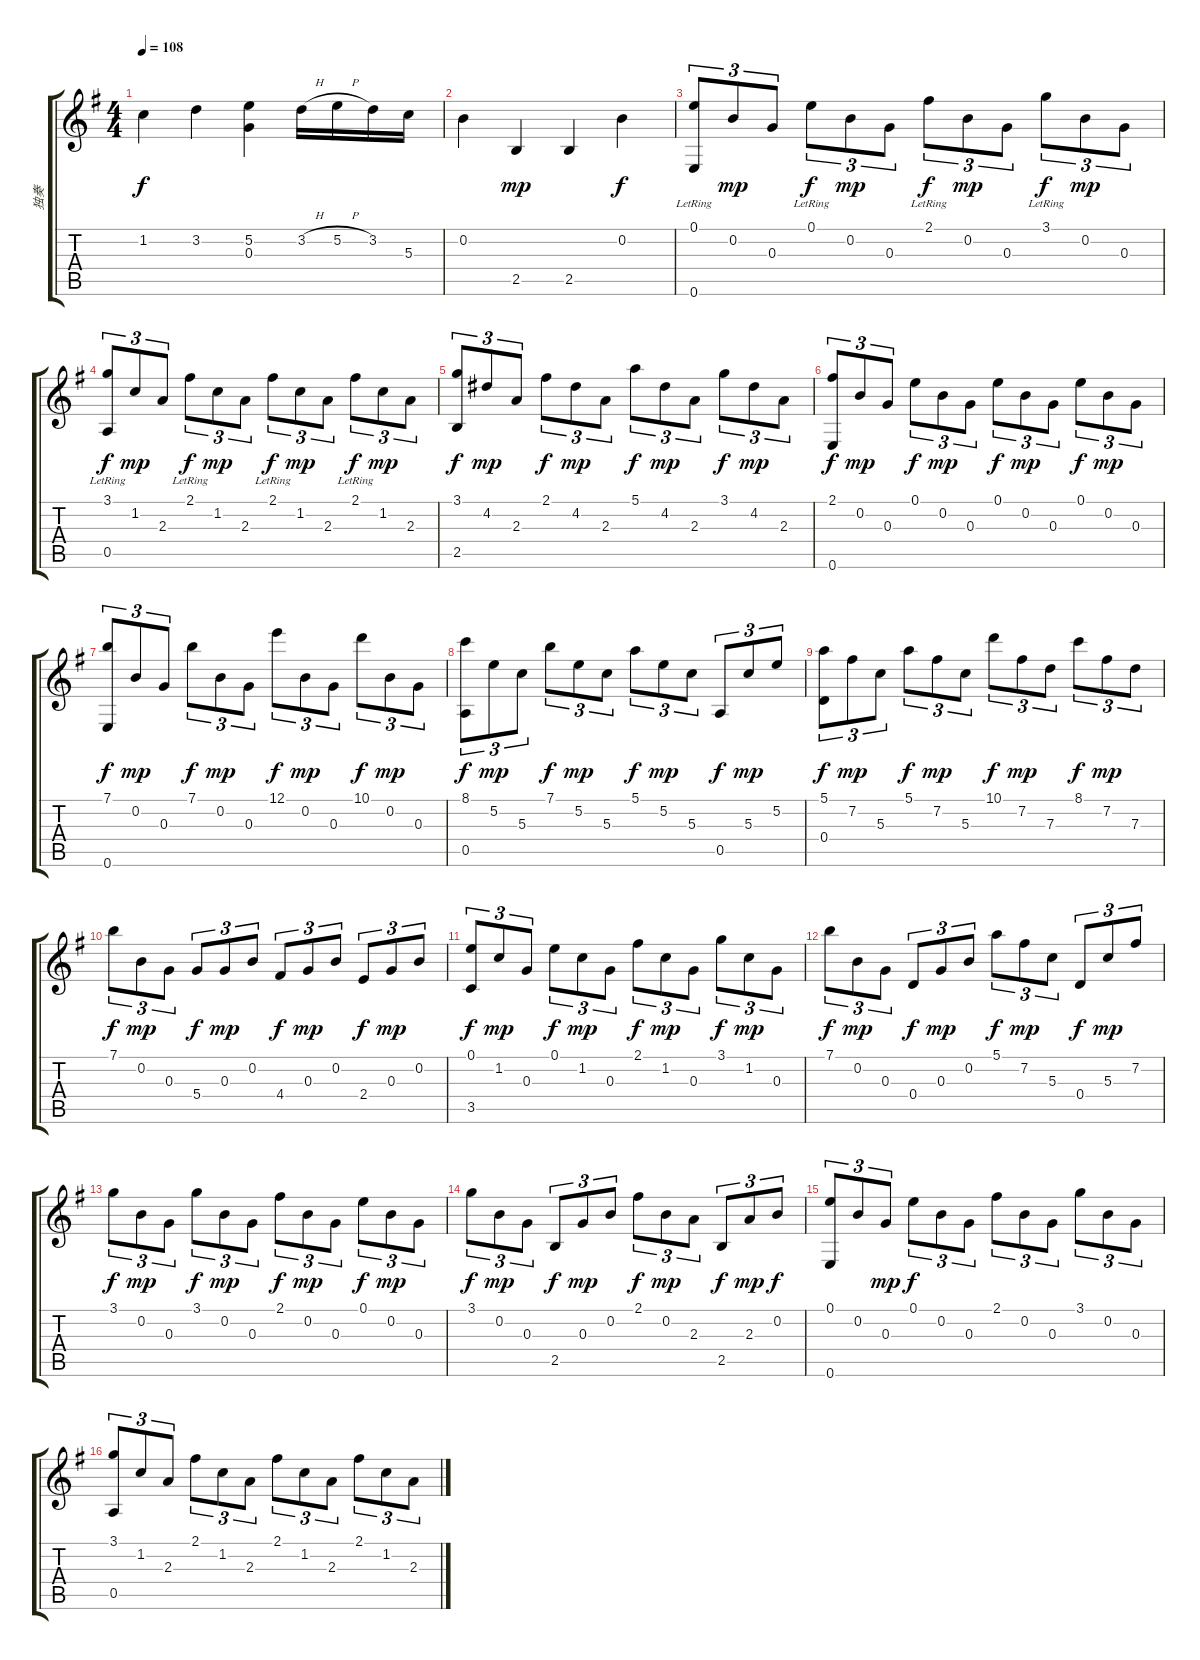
\track ("独奏" "独奏") {instrument acousticguitarnylon}
\staff {score tabs}
\tuning (E4 B3 G3 D3 A2 E2) {hide}
\ts (4 4)
\tempo 108
\clef g2
\ks g
1.2.4{dy f} 3.2.4 (5.2 0.3).4 3.2{h}.16 5.2{h}.16 3.2.16 5.3.16 |
0.2.4 2.5.4{dy mp} 2.5.4 0.2.4{dy f} |
(0.1{lr} 0.6).8{tu (3 2)} 0.2.8{tu (3 2) dy mp} 0.3.8{tu (3 2)} 0.1{lr}.8{tu (3 2) dy f} 0.2.8{tu (3 2) dy mp} 0.3.8{tu (3 2)} 2.1{lr}.8{tu (3 2) dy f} 0.2.8{tu (3 2) dy mp} 0.3.8{tu (3 2)} 3.1{lr}.8{tu (3 2) dy f} 0.2.8{tu (3 2) dy mp} 0.3.8{tu (3 2)} |
(3.1{lr} 0.5{lr}).8{tu (3 2) dy f} 1.2.8{tu (3 2) dy mp} 2.3.8{tu (3 2)} 2.1{lr}.8{tu (3 2) dy f} 1.2.8{tu (3 2) dy mp} 2.3.8{tu (3 2)} 2.1{lr}.8{tu (3 2) dy f} 1.2.8{tu (3 2) dy mp} 2.3.8{tu (3 2)} 2.1{lr}.8{tu (3 2) dy f} 1.2.8{tu (3 2) dy mp} 2.3.8{tu (3 2)} |
(3.1 2.5).8{tu (3 2) dy f} 4.2.8{tu (3 2) dy mp} 2.3.8{tu (3 2)} 2.1.8{tu (3 2) dy f} 4.2.8{tu (3 2) dy mp} 2.3.8{tu (3 2)} 5.1.8{tu (3 2) dy f} 4.2.8{tu (3 2) dy mp} 2.3.8{tu (3 2)} 3.1.8{tu (3 2) dy f} 4.2.8{tu (3 2) dy mp} 2.3.8{tu (3 2)} |
(2.1 0.6).8{tu (3 2) dy f} 0.2.8{tu (3 2) dy mp} 0.3.8{tu (3 2)} 0.1.8{tu (3 2) dy f} 0.2.8{tu (3 2) dy mp} 0.3.8{tu (3 2)} 0.1.8{tu (3 2) dy f} 0.2.8{tu (3 2) dy mp} 0.3.8{tu (3 2)} 0.1.8{tu (3 2) dy f} 0.2.8{tu (3 2) dy mp} 0.3.8{tu (3 2)} |
(7.1 0.6).8{tu (3 2) dy f} 0.2.8{tu (3 2) dy mp} 0.3.8{tu (3 2)} 7.1.8{tu (3 2) dy f} 0.2.8{tu (3 2) dy mp} 0.3.8{tu (3 2)} 12.1.8{tu (3 2) dy f} 0.2.8{tu (3 2) dy mp} 0.3.8{tu (3 2)} 10.1.8{tu (3 2) dy f} 0.2.8{tu (3 2) dy mp} 0.3.8{tu (3 2)} |
(8.1 0.5).8{tu (3 2) dy f} 5.2.8{tu (3 2) dy mp} 5.3.8{tu (3 2)} 7.1.8{tu (3 2) dy f} 5.2.8{tu (3 2) dy mp} 5.3.8{tu (3 2)} 5.1.8{tu (3 2) dy f} 5.2.8{tu (3 2) dy mp} 5.3.8{tu (3 2)} 0.5.8{tu (3 2) dy f} 5.3.8{tu (3 2) dy mp} 5.2.8{tu (3 2)} |
(5.1 0.4).8{tu (3 2) dy f} 7.2.8{tu (3 2) dy mp} 5.3.8{tu (3 2)} 5.1.8{tu (3 2) dy f} 7.2.8{tu (3 2) dy mp} 5.3.8{tu (3 2)} 10.1.8{tu (3 2) dy f} 7.2.8{tu (3 2) dy mp} 7.3.8{tu (3 2)} 8.1.8{tu (3 2) dy f} 7.2.8{tu (3 2) dy mp} 7.3.8{tu (3 2)} |
7.1.8{tu (3 2) dy f} 0.2.8{tu (3 2) dy mp} 0.3.8{tu (3 2)} 5.4.8{tu (3 2) dy f} 0.3.8{tu (3 2) dy mp} 0.2.8{tu (3 2)} 4.4.8{tu (3 2) dy f} 0.3.8{tu (3 2) dy mp} 0.2.8{tu (3 2)} 2.4.8{tu (3 2) dy f} 0.3.8{tu (3 2) dy mp} 0.2.8{tu (3 2)} |
(0.1 3.5).8{tu (3 2) dy f} 1.2.8{tu (3 2) dy mp} 0.3.8{tu (3 2)} 0.1.8{tu (3 2) dy f} 1.2.8{tu (3 2) dy mp} 0.3.8{tu (3 2)} 2.1.8{tu (3 2) dy f} 1.2.8{tu (3 2) dy mp} 0.3.8{tu (3 2)} 3.1.8{tu (3 2) dy f} 1.2.8{tu (3 2) dy mp} 0.3.8{tu (3 2)} |
7.1.8{tu (3 2) dy f} 0.2.8{tu (3 2) dy mp} 0.3.8{tu (3 2)} 0.4.8{tu (3 2) dy f} 0.3.8{tu (3 2) dy mp} 0.2.8{tu (3 2)} 5.1.8{tu (3 2) dy f} 7.2.8{tu (3 2) dy mp} 5.3.8{tu (3 2)} 0.4.8{tu (3 2) dy f} 5.3.8{tu (3 2) dy mp} 7.2.8{tu (3 2)} |
3.1.8{tu (3 2) dy f} 0.2.8{tu (3 2) dy mp} 0.3.8{tu (3 2)} 3.1.8{tu (3 2) dy f} 0.2.8{tu (3 2) dy mp} 0.3.8{tu (3 2)} 2.1.8{tu (3 2) dy f} 0.2.8{tu (3 2) dy mp} 0.3.8{tu (3 2)} 0.1.8{tu (3 2) dy f} 0.2.8{tu (3 2) dy mp} 0.3.8{tu (3 2)} |
3.1.8{tu (3 2) dy f} 0.2.8{tu (3 2) dy mp} 0.3.8{tu (3 2)} 2.5.8{tu (3 2) dy f} 0.3.8{tu (3 2) dy mp} 0.2.8{tu (3 2)} 2.1.8{tu (3 2) dy f} 0.2.8{tu (3 2) dy mp} 2.3.8{tu (3 2)} 2.5.8{tu (3 2) dy f} 2.3.8{tu (3 2) dy mp} 0.2.8{tu (3 2) dy f} |
(0.1 0.6).8{tu (3 2)} 0.2.8{tu (3 2)} 0.3.8{tu (3 2) dy mp} 0.1.8{tu (3 2) dy f} 0.2.8{tu (3 2)} 0.3.8{tu (3 2)} 2.1.8{tu (3 2)} 0.2.8{tu (3 2)} 0.3.8{tu (3 2)} 3.1.8{tu (3 2)} 0.2.8{tu (3 2)} 0.3.8{tu (3 2)} |
(3.1 0.5).8{tu (3 2)} 1.2.8{tu (3 2)} 2.3.8{tu (3 2)} 2.1.8{tu (3 2)} 1.2.8{tu (3 2)} 2.3.8{tu (3 2)} 2.1.8{tu (3 2)} 1.2.8{tu (3 2)} 2.3.8{tu (3 2)} 2.1.8{tu (3 2)} 1.2.8{tu (3 2)} 2.3.8{tu (3 2)}
